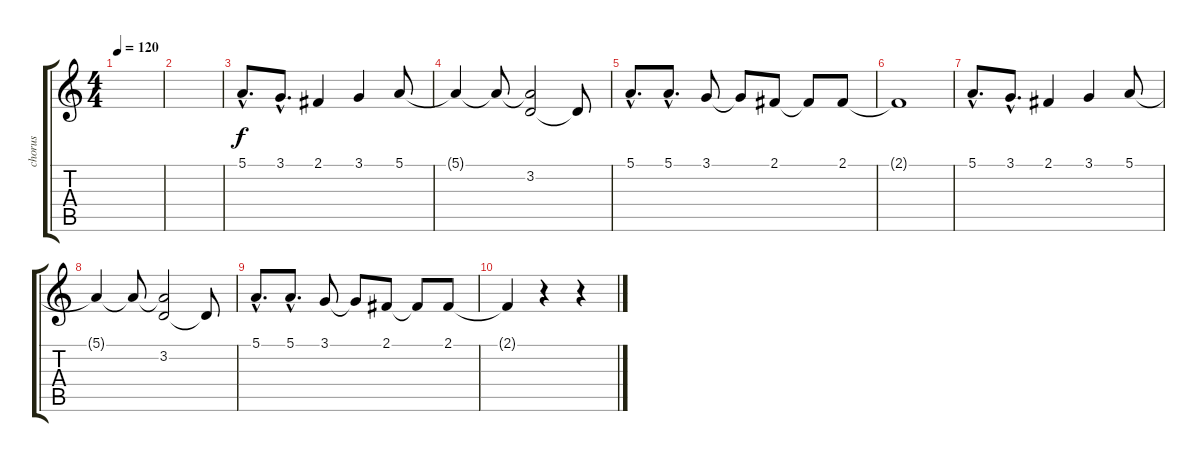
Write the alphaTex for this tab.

\track ("chorus" "chorus") {instrument lead8bassandlead}
\staff {score tabs}
\tuning (E4 B3 G3 D3 A2 E2) {hide}
\ts (4 4)
\tempo 120
\clef g2
\ks c
|
|
5.1{hac}.8{d} 3.1{hac}.8{d} 2.1.4 3.1.4 5.1.8 |
5.1{t}.4 5.1{t}.8 (5.1{t} 3.2).2 3.2{t}.8 |
5.1{hac}.8{d} 5.1{hac}.8{d} 3.1.8 3.1{t}.8 2.1.8 2.1{t}.8 2.1.8 |
2.1{t}.1 |
5.1{hac}.8{d} 3.1{hac}.8{d} 2.1.4 3.1.4 5.1.8 |
5.1{t}.4 5.1{t}.8 (5.1{t} 3.2).2 3.2{t}.8 |
5.1{hac}.8{d} 5.1{hac}.8{d} 3.1.8 3.1{t}.8 2.1.8 2.1{t}.8 2.1.8 |
2.1{t}.4 r.4 r.4
